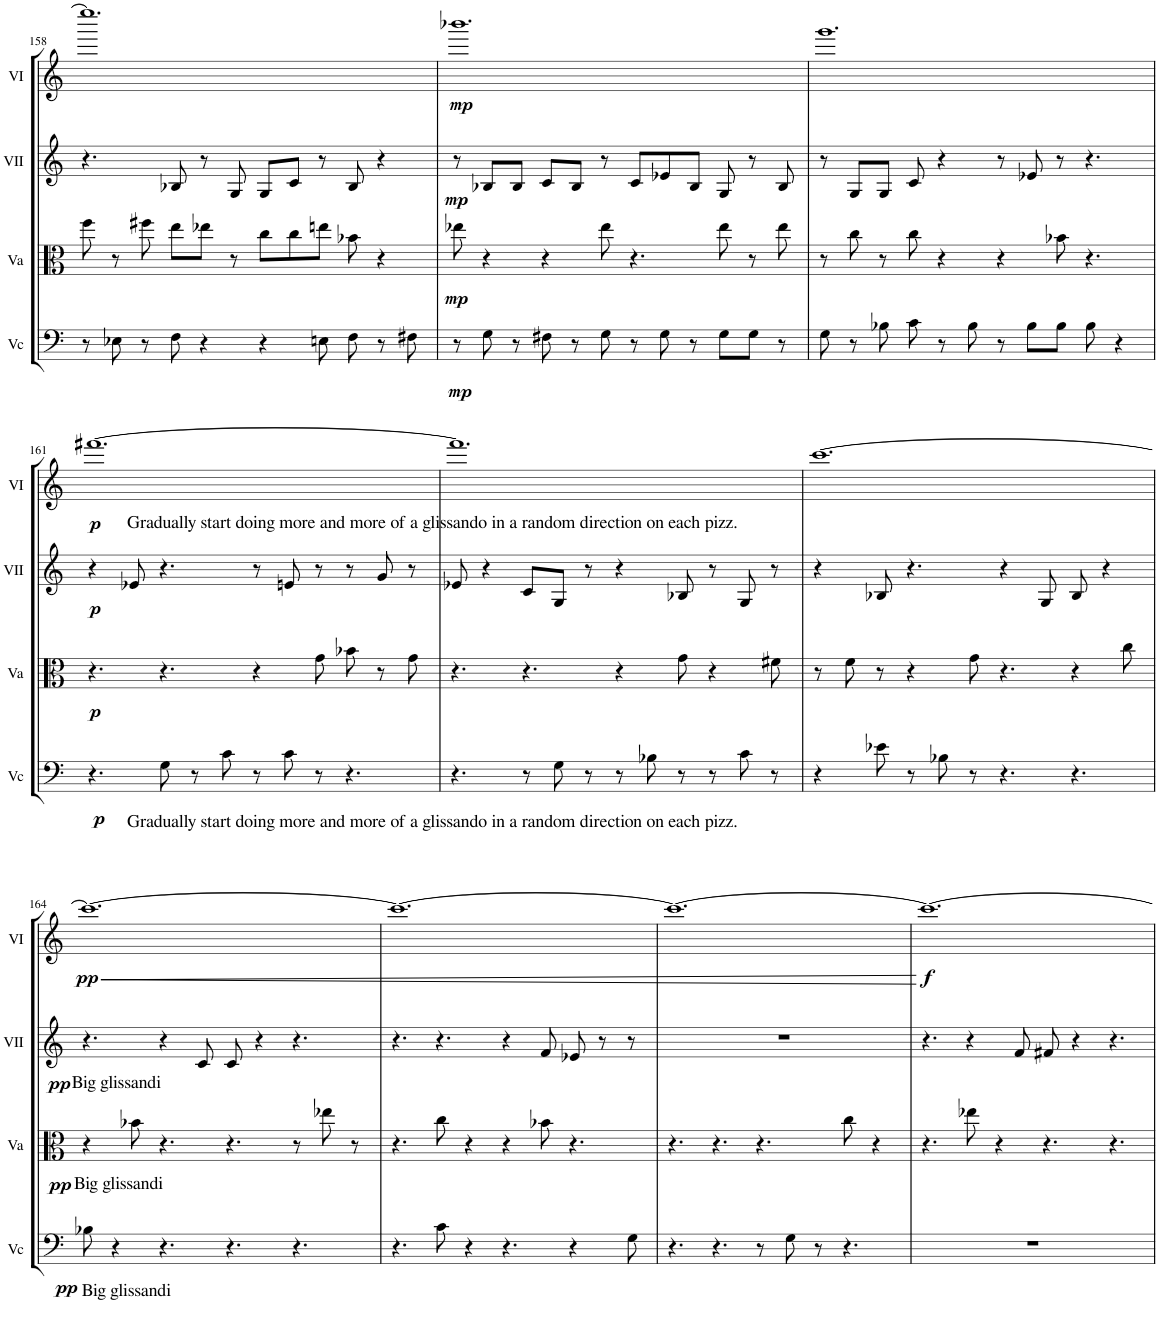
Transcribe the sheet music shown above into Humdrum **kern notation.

**kern	**dynam	**kern	**dynam	**kern	**dynam	**kern	**dynam
*part4	*part4	*part3	*part3	*part2	*part2	*part1	*part1
*staff4	*staff4	*staff3	*staff3	*staff2	*staff2	*staff1	*staff1
*I"Vc	*	*I"Va	*	*I"VII	*	*I"VI	*
*I'Vc	*	*I'Va	*	*I'VII	*	*I'VI	*
!!LO:PB:g=z
*clefF4	*	*clefC3	*	*clefG2	*	*clefG2	*
*k[]	*	*k[]	*	*k[]	*	*k[]	*
*M12/8	*	*M12/8	*	*M12/8	*	*M12/8	*
=158	=158	=158	=158	=158	=158	=158	=158
8r	.	8ff\	.	4.r	.	1.eeee-]	.
8E-X\	.	8r	.	.	.	.	.
8r	.	8ff#X\	.	.	.	.	.
8F\	.	8ee\L	.	8B-X/	.	.	.
4r	.	8ee-X\J	.	8r	.	.	.
.	.	8r	.	8G/	.	.	.
4r	.	8cc\L	.	8G/L	.	.	.
.	.	8cc\	.	8c/J	.	.	.
8En\	.	8een\J	.	8r	.	.	.
8F\	.	8b-X\	.	8B-/	.	.	.
8r	.	4r	.	4r	.	.	.
8F#X\	.	.	.	.	.	.	.
=159	=159	=159	=159	=159	=159	=159	=159
!	!LO:DY:b	!	!LO:DY:b	!	!LO:DY:b	!	!LO:DY:b
8r	mp	8ee-X\	mp	8r	mp	1.bbb-X	mp
8G\	.	4r	.	8B-X/L	.	.	.
8r	.	.	.	8B-/J	.	.	.
8F#X\	.	4r	.	8c/L	.	.	.
8r	.	.	.	8B-/J	.	.	.
8G\	.	8ee-\	.	8r	.	.	.
8r	.	4.r	.	8c/L	.	.	.
8G\	.	.	.	8e-X/	.	.	.
8r	.	.	.	8B-/J	.	.	.
8G\L	.	8ee-\	.	8G/	.	.	.
8G\J	.	8r	.	8r	.	.	.
8r	.	8ee-\	.	8B-/	.	.	.
=160	=160	=160	=160	=160	=160	=160	=160
8G\	.	8r	.	8r	.	1.ggg	.
8r	.	8cc\	.	8G/L	.	.	.
8B-X\	.	8r	.	8G/J	.	.	.
8c\	.	8cc\	.	8c/	.	.	.
8r	.	4r	.	4r	.	.	.
8B-\	.	.	.	.	.	.	.
8r	.	4r	.	8r	.	.	.
8B-\L	.	.	.	8e-X/	.	.	.
8B-\J	.	8b-X\	.	8r	.	.	.
8B-\	.	4.r	.	4.r	.	.	.
4r	.	.	.	.	.	.	.
!!LO:LB:g=z
=161	=161	=161	=161	=161	=161	=161	=161
!	!	!	!	!LO:TX:a:t=Gradually start doing more and more of a glissando in a random direction on each pizz.	!	!	!
!LO:TX:b:t=Gradually start doing more and more of a glissando in a random direction on each pizz.	!	!	!	!	!	!	!
!	!LO:DY:b	!	!LO:DY:b	!	!LO:DY:b	!	!LO:DY:b
4.r	p	4.r	p	4r	p	[1.fff#X	p
.	.	.	.	8e-X/	.	.	.
8G\	.	4.r	.	4.r	.	.	.
8r	.	.	.	.	.	.	.
8c\	.	.	.	.	.	.	.
8r	.	4r	.	8r	.	.	.
8c\	.	.	.	8en/	.	.	.
8r	.	8g\	.	8r	.	.	.
4.r	.	8b-X\	.	8r	.	.	.
.	.	8r	.	8g/	.	.	.
.	.	8g\	.	8r	.	.	.
=162	=162	=162	=162	=162	=162	=162	=162
4.r	.	4.r	.	8e-X/	.	1.fff#]	.
.	.	.	.	4r	.	.	.
8r	.	4.r	.	8c/L	.	.	.
8G\	.	.	.	8G/J	.	.	.
8r	.	.	.	8r	.	.	.
8r	.	4r	.	4r	.	.	.
8B-X\	.	.	.	.	.	.	.
8r	.	8g\	.	8B-X/	.	.	.
8r	.	4r	.	8r	.	.	.
8c\	.	.	.	8G/	.	.	.
8r	.	8f#X\	.	8r	.	.	.
=163	=163	=163	=163	=163	=163	=163	=163
4r	.	8r	.	4r	.	[1.ccc	.
.	.	8f\	.	.	.	.	.
8e-X\	.	8r	.	8B-X/	.	.	.
8r	.	4r	.	4.r	.	.	.
8B-X\	.	.	.	.	.	.	.
8r	.	8g\	.	.	.	.	.
4.r	.	4.r	.	4r	.	.	.
.	.	.	.	8G/	.	.	.
4.r	.	4r	.	8B-/	.	.	.
.	.	.	.	4r	.	.	.
.	.	8cc\	.	.	.	.	.
!!LO:LB:g=z
=164	=164	=164	=164	=164	=164	=164	=164
!	!	!	!	!LO:TX:b:t=Big glissandi	!	!	!
!	!	!LO:TX:b:t=Big glissandi	!	!	!	!	!
!LO:TX:b:t=Big glissandi	!	!	!	!	!	!	!
!	!LO:DY:b	!	!LO:DY:b	!	!LO:DY:b	!	!LO:HP:b
!	!	!	!	!	!	!	!LO:DY:n=1:b
8B-X\	pp	4r	pp	4.r	pp	1.ccc_	< pp
4r	.	.	.	.	.	.	.
.	.	8b-X\	.	.	.	.	.
4.r	.	4.r	.	4r	.	.	.
.	.	.	.	8c/	.	.	.
4.r	.	4.r	.	8c/	.	.	.
.	.	.	.	4r	.	.	.
4.r	.	8r	.	4.r	.	.	.
.	.	8ee-X\	.	.	.	.	.
.	.	8r	.	.	.	.	.
=165	=165	=165	=165	=165	=165	=165	=165
4.r	.	4.r	.	4.r	.	1.ccc_	.
8c\	.	8cc\	.	4.r	.	.	.
4r	.	4r	.	.	.	.	.
4.r	.	4r	.	4r	.	.	.
.	.	8b-X\	.	8f/	.	.	.
4r	.	4.r	.	8e-X/	.	.	.
.	.	.	.	8r	.	.	.
8G\	.	.	.	8r	.	.	.
=166	=166	=166	=166	=166	=166	=166	=166
4.r	.	4.r	.	1.r	.	1.ccc_	.
4.r	.	4.r	.	.	.	.	.
8r	.	4.r	.	.	.	.	.
8G\	.	.	.	.	.	.	.
8r	.	.	.	.	.	.	.
4.r	.	8cc\	.	.	.	.	.
.	.	4r	.	.	.	.	.
.	.	.	.	.	.	.	[
=167	=167	=167	=167	=167	=167	=167	=167
!	!	!	!	!	!	!	!LO:DY:b
1.r	.	4.r	.	4.r	.	1.ccc_	f
.	.	8ee-X\	.	4r	.	.	.
.	.	4r	.	.	.	.	.
.	.	.	.	8f/	.	.	.
.	.	4.r	.	8f#X/	.	.	.
.	.	.	.	4r	.	.	.
.	.	4.r	.	4.r	.	.	.
=	=	=	=	=	=	=	=
*-	*-	*-	*-	*-	*-	*-	*-
